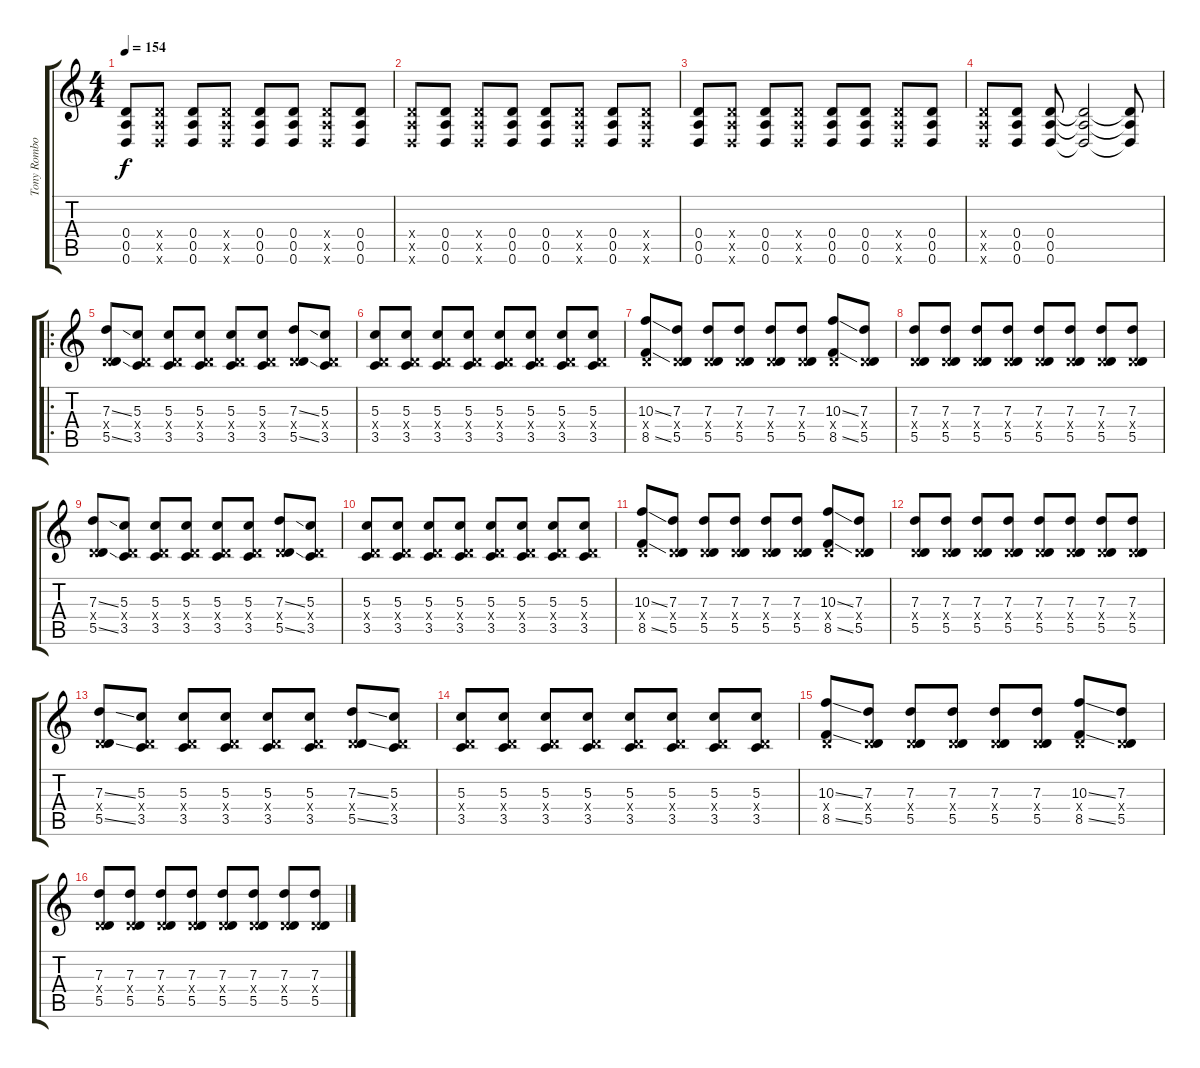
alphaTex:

\track ("Tony Rombola" "Tony Rombo") {instrument distortionguitar}
\staff {score tabs}
\tuning (E4 B3 G3 D3 A2 D2) {hide}
\ts (4 4)
\tempo 154
\clef g2
\ks c
(0.4 0.5 0.6).8{dy f} (0.4{x} 0.5{x} 0.6{x}).8 (0.4 0.5 0.6).8 (0.4{x} 0.5{x} 0.6{x}).8 (0.4 0.5 0.6).8 (0.4 0.5 0.6).8 (0.4{x} 0.5{x} 0.6{x}).8 (0.4 0.5 0.6).8 |
(0.4{x} 0.5{x} 0.6{x}).8 (0.4 0.5 0.6).8 (0.4{x} 0.5{x} 0.6{x}).8 (0.4 0.5 0.6).8 (0.4 0.5 0.6).8 (0.4{x} 0.5{x} 0.6{x}).8 (0.4 0.5 0.6).8 (0.4{x} 0.5{x} 0.6{x}).8 |
(0.4 0.5 0.6).8 (0.4{x} 0.5{x} 0.6{x}).8 (0.4 0.5 0.6).8 (0.4{x} 0.5{x} 0.6{x}).8 (0.4 0.5 0.6).8 (0.4 0.5 0.6).8 (0.4{x} 0.5{x} 0.6{x}).8 (0.4 0.5 0.6).8 |
(0.4{x} 0.5{x} 0.6{x}).8 (0.4 0.5 0.6).8 (0.4 0.5 0.6).8 (0.4{t} 0.5{t} 0.6{t}).2 (0.4{t} 0.5{t} 0.6{t}).8 |
\ro
(7.3{ss} 0.4{x} 5.5{ss}).8 (5.3 0.4{x} 3.5).8 (5.3 0.4{x} 3.5).8 (5.3 0.4{x} 3.5).8 (5.3 0.4{x} 3.5).8 (5.3 0.4{x} 3.5).8 (7.3{ss} 0.4{x} 5.5{ss}).8 (5.3 0.4{x} 3.5).8 |
(5.3 0.4{x} 3.5).8 (5.3 0.4{x} 3.5).8 (5.3 0.4{x} 3.5).8 (5.3 0.4{x} 3.5).8 (5.3 0.4{x} 3.5).8 (5.3 0.4{x} 3.5).8 (5.3 0.4{x} 3.5).8 (5.3 0.4{x} 3.5).8 |
(10.3{ss} 0.4{x} 8.5{ss}).8 (7.3 0.4{x} 5.5).8 (7.3 0.4{x} 5.5).8 (7.3 0.4{x} 5.5).8 (7.3 0.4{x} 5.5).8 (7.3 0.4{x} 5.5).8 (10.3{ss} 0.4{x} 8.5{ss}).8 (7.3 0.4{x} 5.5).8 |
(7.3 0.4{x} 5.5).8 (7.3 0.4{x} 5.5).8 (7.3 0.4{x} 5.5).8 (7.3 0.4{x} 5.5).8 (7.3 0.4{x} 5.5).8 (7.3 0.4{x} 5.5).8 (7.3 0.4{x} 5.5).8 (7.3 0.4{x} 5.5).8 |
(7.3{ss} 0.4{x} 5.5{ss}).8 (5.3 0.4{x} 3.5).8 (5.3 0.4{x} 3.5).8 (5.3 0.4{x} 3.5).8 (5.3 0.4{x} 3.5).8 (5.3 0.4{x} 3.5).8 (7.3{ss} 0.4{x} 5.5{ss}).8 (5.3 0.4{x} 3.5).8 |
(5.3 0.4{x} 3.5).8 (5.3 0.4{x} 3.5).8 (5.3 0.4{x} 3.5).8 (5.3 0.4{x} 3.5).8 (5.3 0.4{x} 3.5).8 (5.3 0.4{x} 3.5).8 (5.3 0.4{x} 3.5).8 (5.3 0.4{x} 3.5).8 |
(10.3{ss} 0.4{x} 8.5{ss}).8 (7.3 0.4{x} 5.5).8 (7.3 0.4{x} 5.5).8 (7.3 0.4{x} 5.5).8 (7.3 0.4{x} 5.5).8 (7.3 0.4{x} 5.5).8 (10.3{ss} 0.4{x} 8.5{ss}).8 (7.3 0.4{x} 5.5).8 |
(7.3 0.4{x} 5.5).8 (7.3 0.4{x} 5.5).8 (7.3 0.4{x} 5.5).8 (7.3 0.4{x} 5.5).8 (7.3 0.4{x} 5.5).8 (7.3 0.4{x} 5.5).8 (7.3 0.4{x} 5.5).8 (7.3 0.4{x} 5.5).8 |
(7.3{ss} 0.4{x} 5.5{ss}).8 (5.3 0.4{x} 3.5).8 (5.3 0.4{x} 3.5).8 (5.3 0.4{x} 3.5).8 (5.3 0.4{x} 3.5).8 (5.3 0.4{x} 3.5).8 (7.3{ss} 0.4{x} 5.5{ss}).8 (5.3 0.4{x} 3.5).8 |
(5.3 0.4{x} 3.5).8 (5.3 0.4{x} 3.5).8 (5.3 0.4{x} 3.5).8 (5.3 0.4{x} 3.5).8 (5.3 0.4{x} 3.5).8 (5.3 0.4{x} 3.5).8 (5.3 0.4{x} 3.5).8 (5.3 0.4{x} 3.5).8 |
(10.3{ss} 0.4{x} 8.5{ss}).8 (7.3 0.4{x} 5.5).8 (7.3 0.4{x} 5.5).8 (7.3 0.4{x} 5.5).8 (7.3 0.4{x} 5.5).8 (7.3 0.4{x} 5.5).8 (10.3{ss} 0.4{x} 8.5{ss}).8 (7.3 0.4{x} 5.5).8 |
(7.3 0.4{x} 5.5).8 (7.3 0.4{x} 5.5).8 (7.3 0.4{x} 5.5).8 (7.3 0.4{x} 5.5).8 (7.3 0.4{x} 5.5).8 (7.3 0.4{x} 5.5).8 (7.3 0.4{x} 5.5).8 (7.3 0.4{x} 5.5).8
